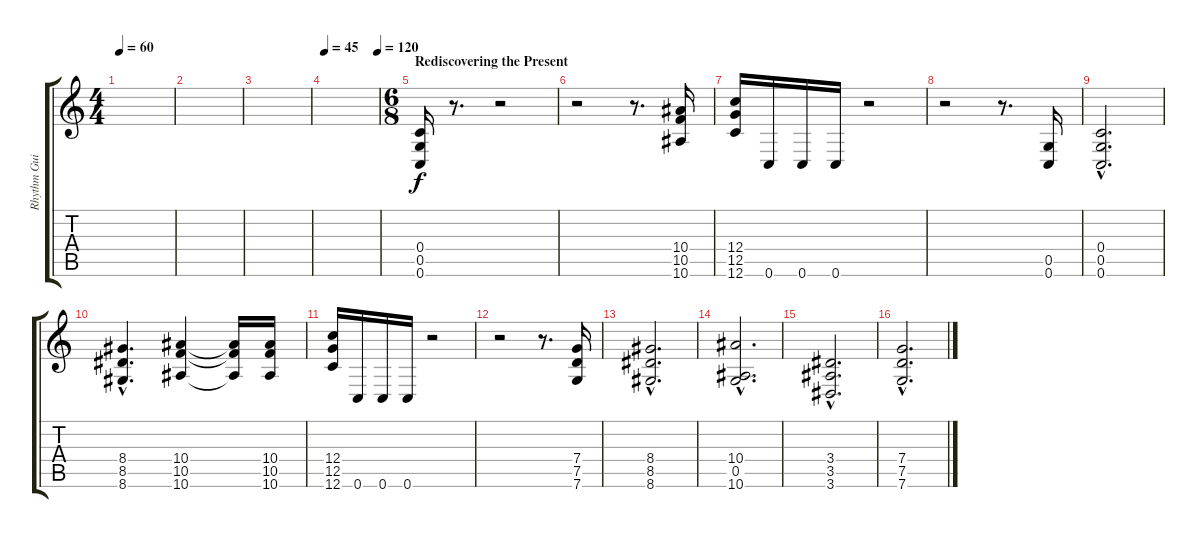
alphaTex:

\track ("Rhythm Guitar" "Rhythm Gui") {instrument distortionguitar}
\staff {score tabs}
\tuning (D4 A3 F3 C3 G2 C2) {hide}
\ts (4 4)
\tempo 60
\clef g2
\ks c
|
|
|
\tempo 45
\tempo (120 0.984375)
|
\ts (6 8)
\section ("" "Rediscovering the Present")
(0.4 0.5 0.6).16{volume 10} r.8{d} r.2 |
r.2 r.8{d} (10.4 10.5 10.6).16 |
(12.4 12.5 12.6).16 0.6.16 0.6.16 0.6.16 r.2 |
r.2 r.8{d} (0.5 0.6).16 |
(0.4{hac} 0.5{hac} 0.6{hac}).2{d} |
(8.4{hac} 8.5{hac} 8.6{hac}).4{d} (10.4 10.5 10.6).4 (10.4{t} 10.5{t} 10.6{t}).16 (10.4 10.5 10.6).16 |
(12.4 12.5 12.6).16 0.6.16 0.6.16 0.6.16 r.2 |
r.2 r.8{d} (7.4 7.5 7.6).16 |
(8.4{hac} 8.5{hac} 8.6{hac}).2{d} |
(10.4{hac} 0.5{hac} 10.6{hac}).2{d} |
(3.4{hac} 3.5{hac} 3.6{hac}).2{d} |
(7.4{hac} 7.5{hac} 7.6{hac}).2{d}
